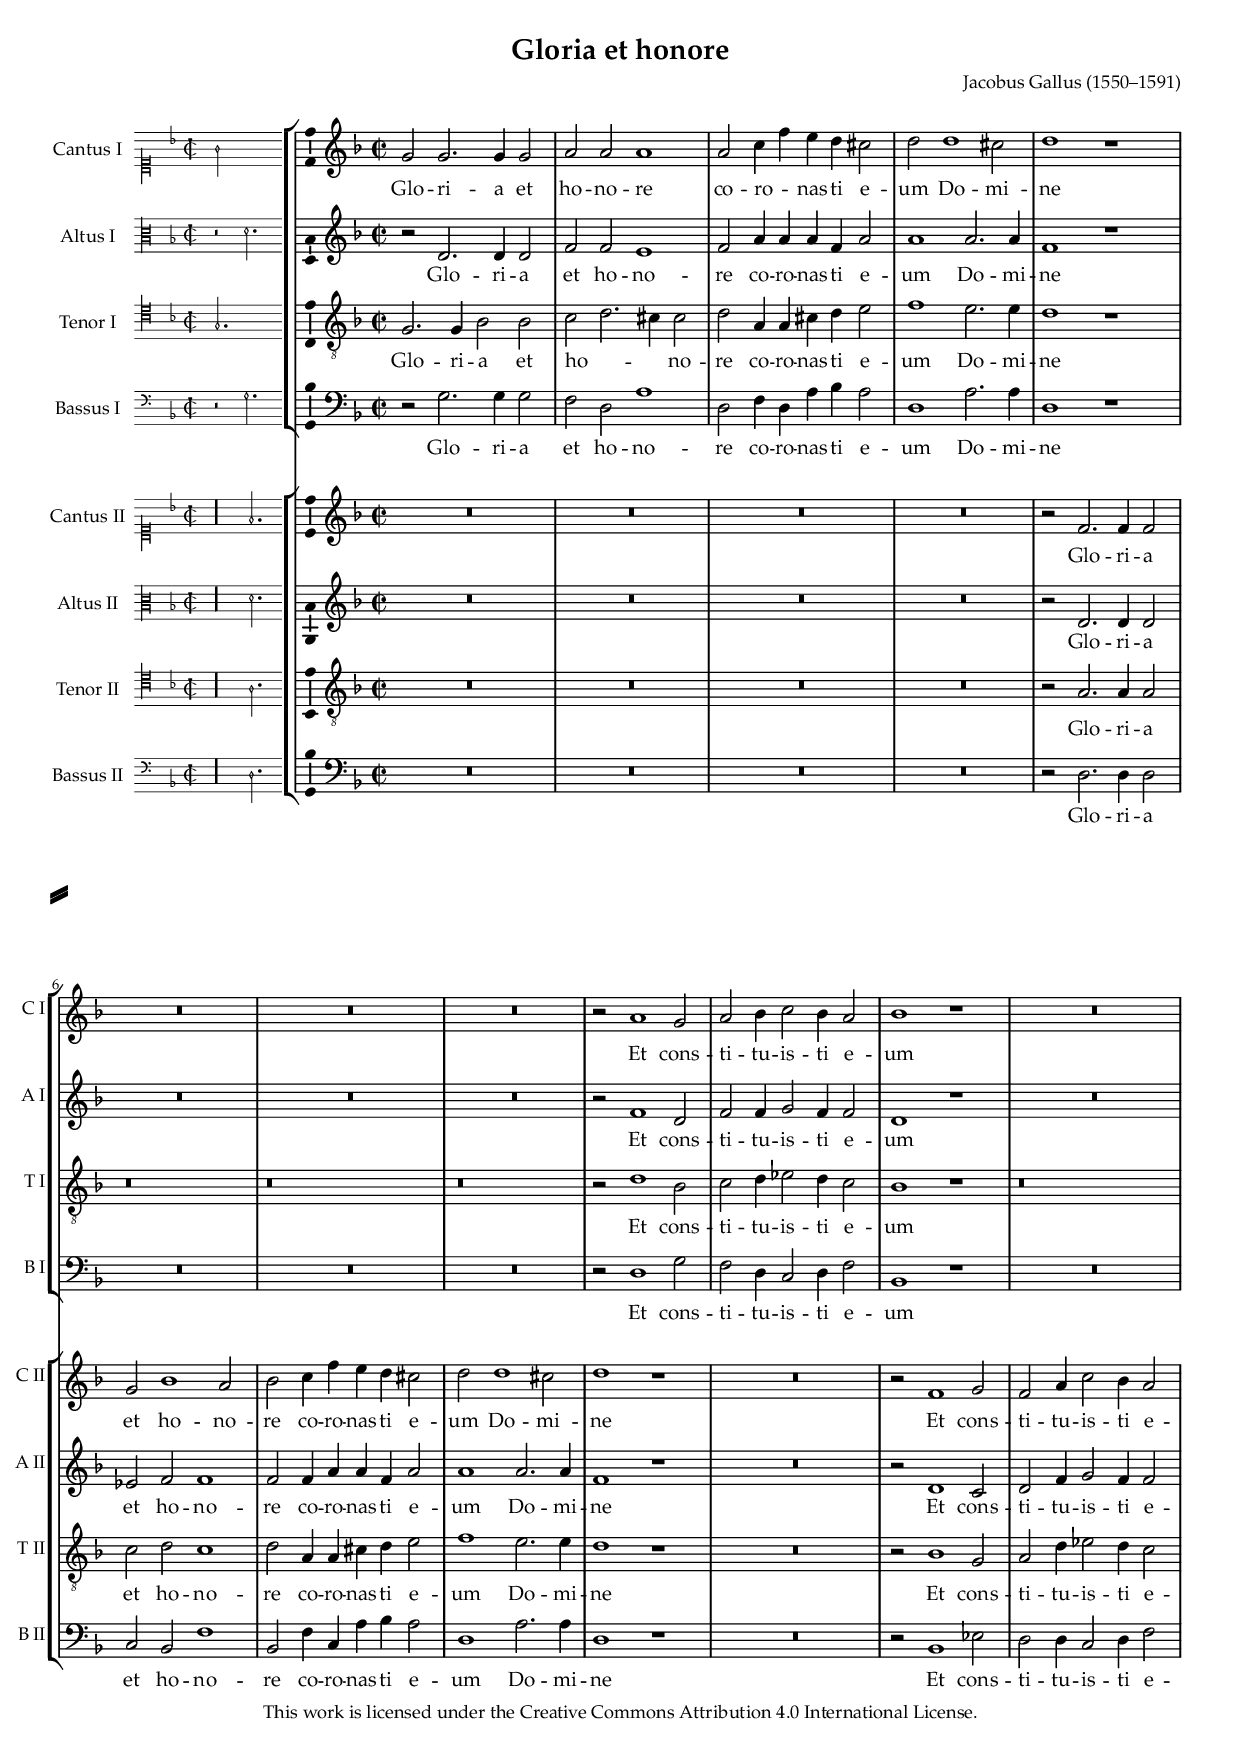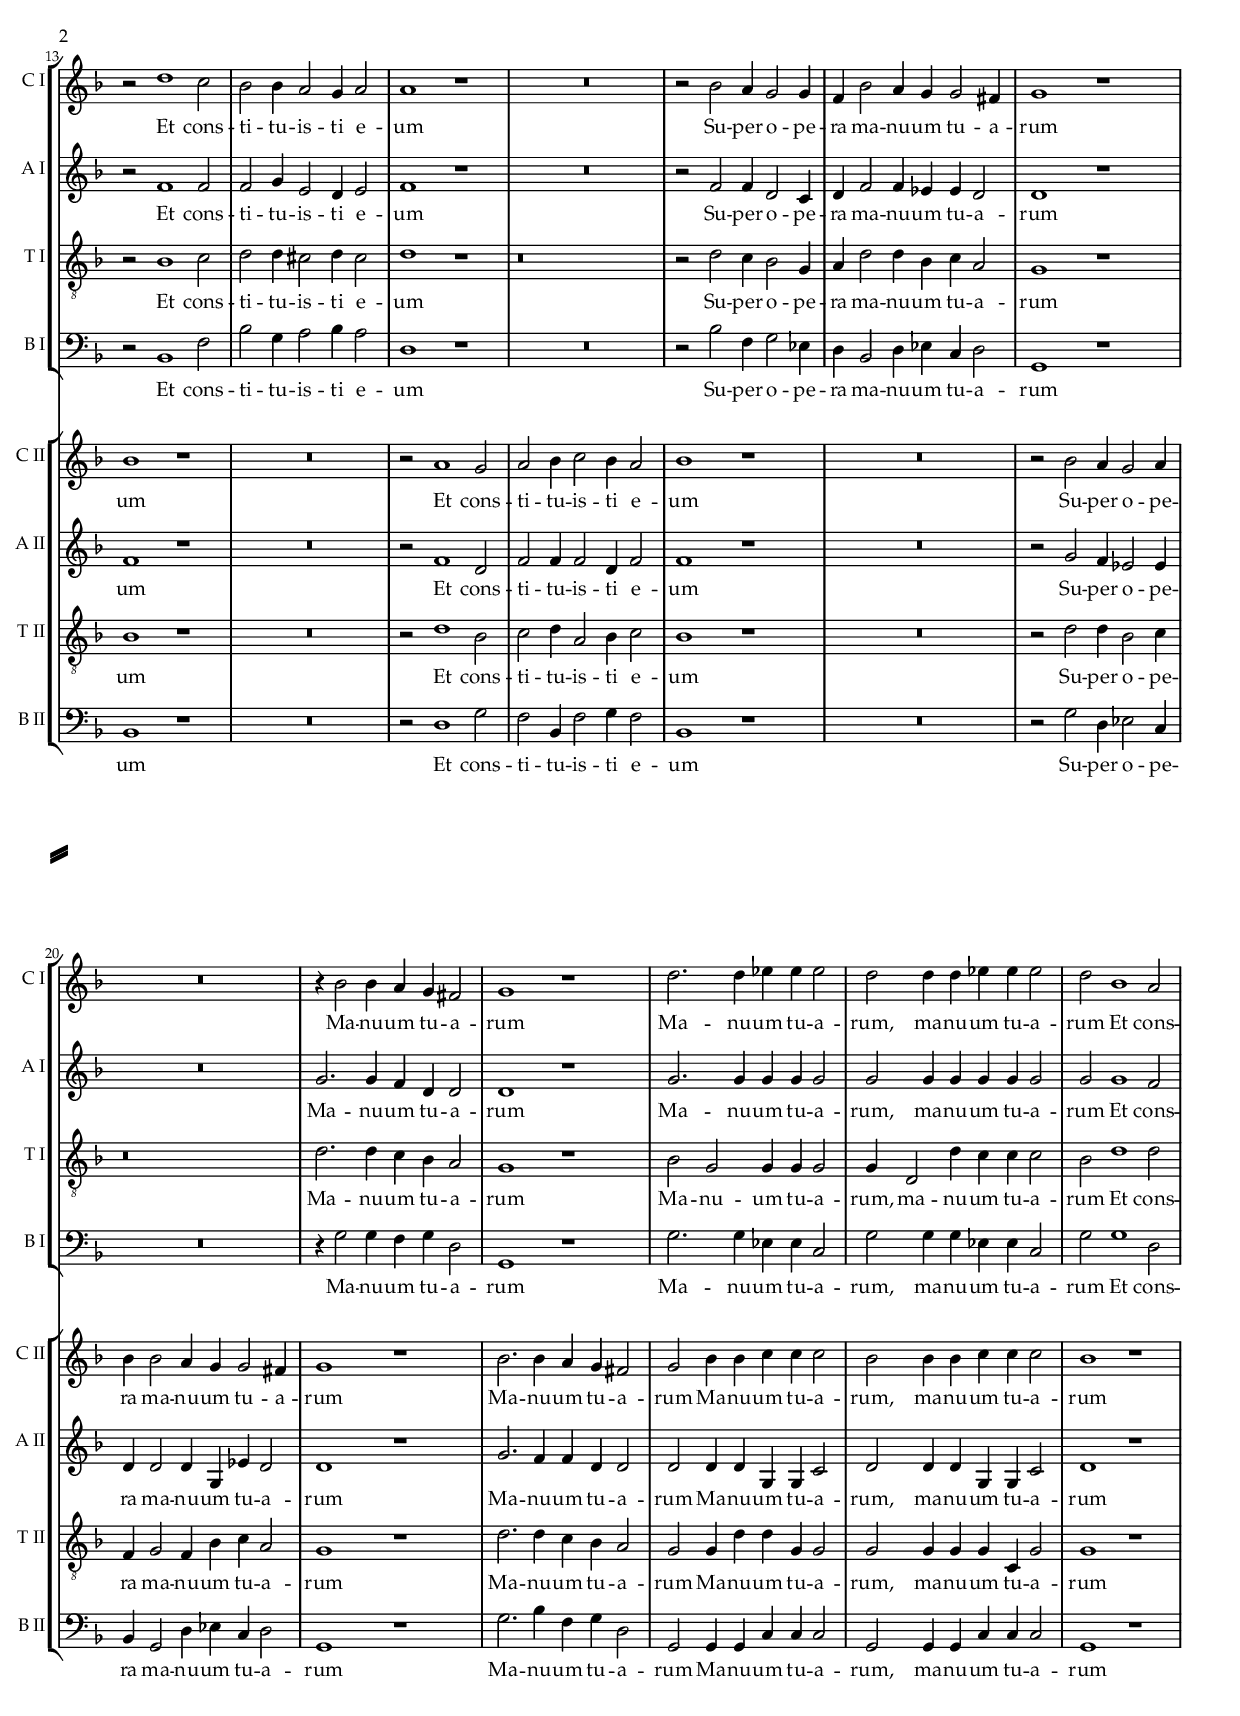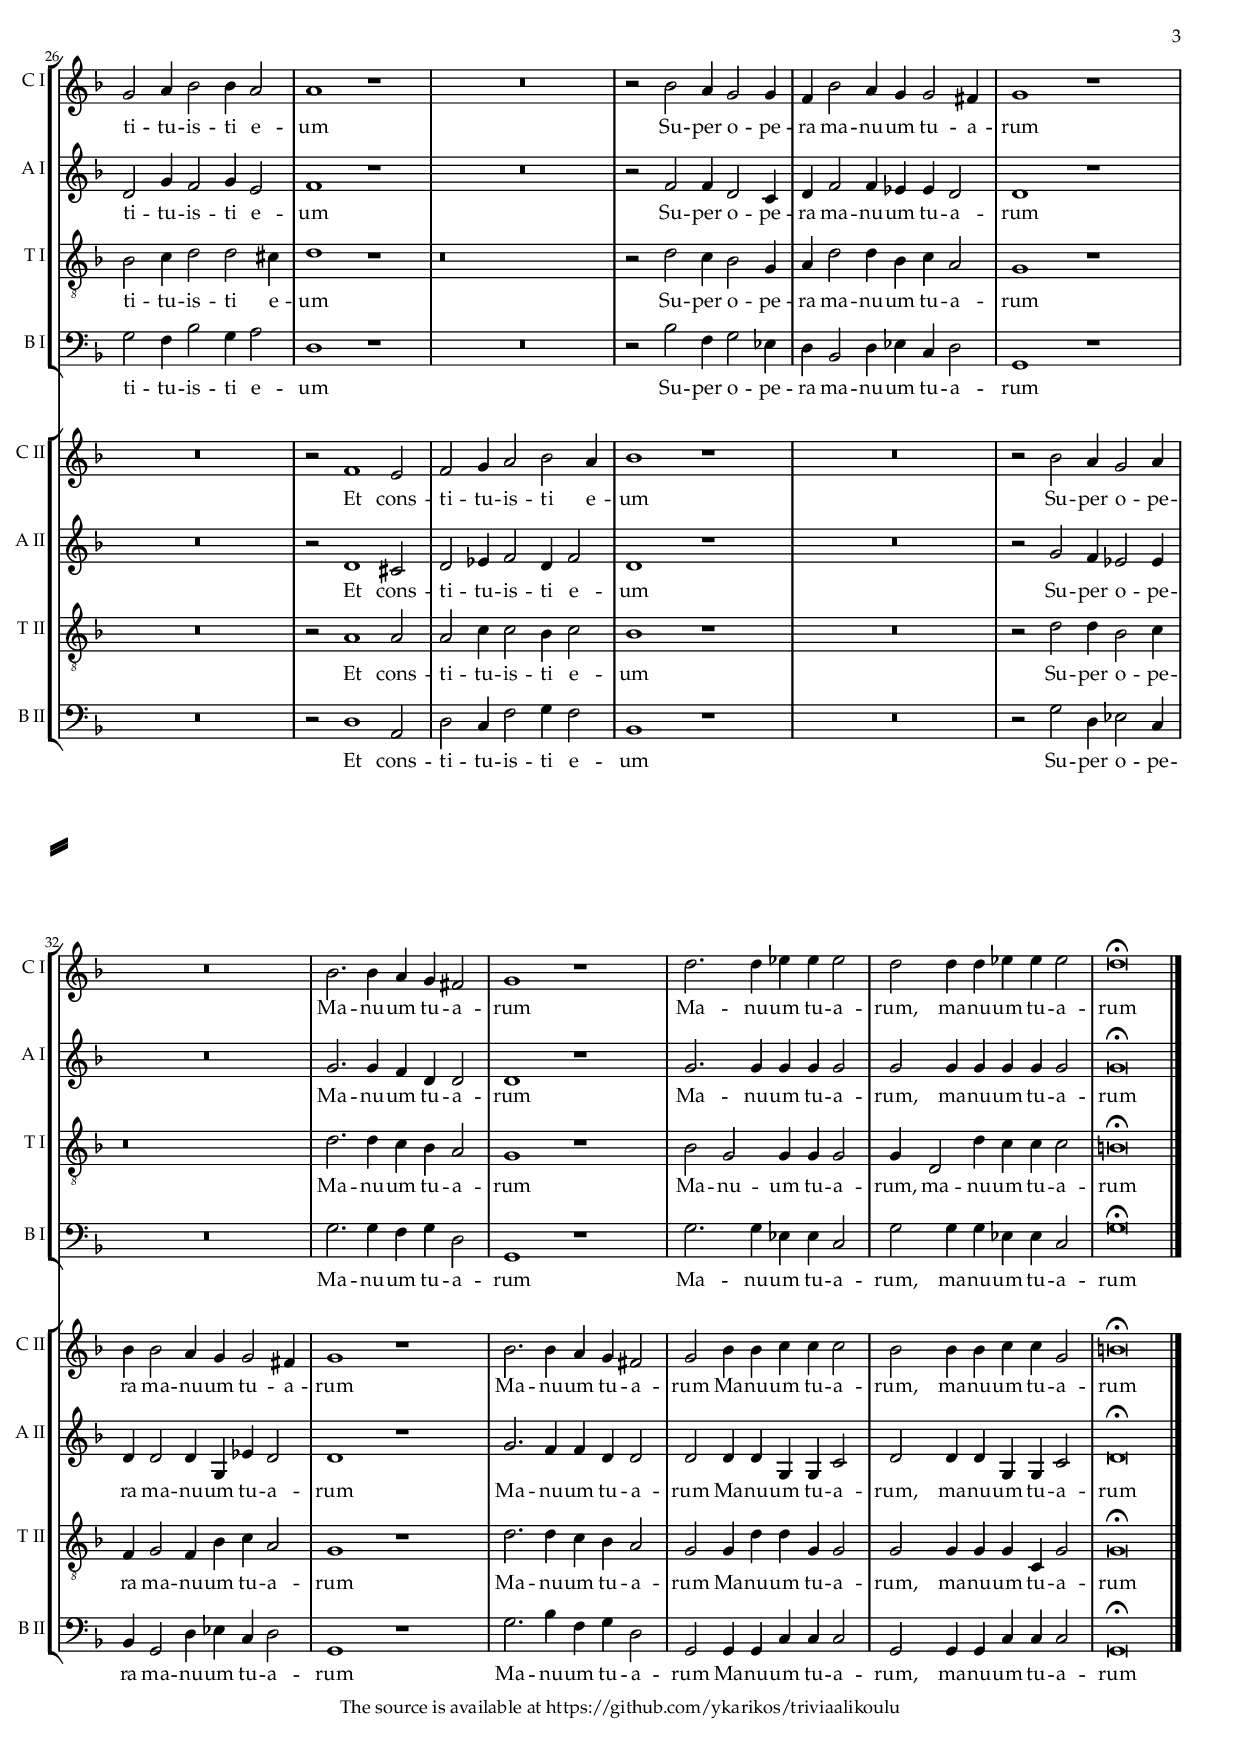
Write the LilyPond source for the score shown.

\version "2.19.49"
\include "suomi.ly"

#(set-global-staff-size 16)

global = {
%  \numericTimeSignature
  \time 2/2
	\set Timing.measureLength = #(ly:make-moment 4/2)
%  \autoBeamOff
  \key d \minor
  \set Staff.midiInstrument = #"voice oohs"
}

stanzaOneLyricsChoirOne = \lyricmode {
	Glo -- ri -- a et ho -- no -- re
	co -- ro -- nas -- ti e -- um Do -- mi -- ne
	Et cons -- ti -- tu -- is -- ti e -- um
	Et cons -- ti -- tu -- is -- ti e -- um
	Su -- per o -- pe -- ra ma -- nu -- um tu -- a -- rum
	Ma -- nu -- um tu -- a -- rum
	Ma -- nu -- um tu -- a -- rum,
	ma -- nu -- um tu -- a -- rum
	Et cons -- ti -- tu -- is -- ti e -- um
	Su -- per o -- pe -- ra ma -- nu -- um tu -- a -- rum
	Ma -- nu -- um tu -- a -- rum
	Ma -- nu -- um tu -- a -- rum,
	ma -- nu -- um tu -- a -- rum
}




% First choir

SopranoOneMusic = \relative c'' {
	\set Staff.instrumentName = #"Cantus I"
	\set Staff.shortInstrumentName = "C I"

	\incipit { \clef "mensural-c1" \key d \minor \time 2/2 g'2 }

	g2 g2. g4 g2 | a a a1 | a2 c4( f) e d cis2 | d d1 cis2 | 
	d1 r1 | R\breve | R\breve | R\breve |
	r2 a1 g2 | a b4 c2 b4 a2 | b1 r1 | R\breve |

% 2
	r2 d1 c2 | b2 b4 a2 g4 a2 | a1 r1 | R\breve |
	r2 b2 a4 g2 g4 | f b2 a4 g g2 fis4 | g1 r1 | R\breve |
	r4 b2 b4 a g fis2 | g1 r1 |
	d'2. d4 es es es2 | d d4 d es es es2 |

% 3
	d2 b1 a2 | g a4 b2 b4 a2 | a1 r1 | R\breve |
	r2 b a4 g2 g4 | f b2 a4 g g2 fis4 | g1 r1 | R\breve |
	b2. b4 a g fis2 | g1 r1
	d'2. d4 es es es2 | d d4 d es es es2 |
	d\breve\fermata \bar "|."
}


AltoOneMusic = \relative c' {
	\set Staff.instrumentName = #"Altus I"
	\set Staff.shortInstrumentName = "A I"

	\incipit { \clef "mensural-c3" \key d \minor \time 2/2 r2 d'2. }

	r2 d2. d4 d2 | f f e1 | f2 a4 a a f a2 | a1 a2. a4 |
	f1 r1 | R\breve | R\breve | R\breve |
	r2 f1 d2 | f2 f4 g2 f4 f2 | d1 r1 | R\breve |

% 2

	r2 f1 f2 | f2 g4 e2 d4 e2 | f1 r | R\breve |
	r2 f2 f4 d2 c4 | d f2 f4 es es d2 | d1 r | R\breve |
	g2. g4 f d d2 | d1 r | g2. g4 g g g2 | g g4 g g g g2 |

% 3

	g2 g1 f2 | d2 g4 f2 g4 e2 | f1 r | R\breve |
	r2 f f4 d2 c4 | d f2 f4 es es d2 | d1 r | R\breve |
	g2. g4 f d d2 | d1 r | g2. g4 g g g2 | g g4 g g g g2 |
	g\breve\fermata \bar "|."
}


TenoreOneMusic = \relative c' {
	\set Staff.instrumentName = #"Tenor I"
	\set Staff.shortInstrumentName = "T I"

	\incipit { \clef "mensural-c4" \key d \minor \time 2/2 g2. }

	\clef "treble_8"
	g2. g4 b2 b | c( d2. cis4) cis2 | d a4 a cis d e2 | f1 e2. e4 |
	d1 r1 | r\breve | r\breve | r\breve |
	r2 d1 b2 | c d4 es2 d4 c2 | b1 r | r\breve |

% 2
	r2 b1 c2 | d d4 cis2 d4 cis2 | d1 r | r\breve |
	r2 d c4 b2 g4 | a d2 d4 b c a2 | g1 r | r\breve |
	d'2. d4 c b a2 | g1 r | b2 g g4 g g2 | g4 d2 d'4 c c c2 |

% 3
	b2 d1 d2 | b c4 d2 d cis4 | d1 r | r\breve |
	r2 d c4 b2 g4 | a d2 d4 b c a2 | g1 r | r\breve |
	d'2. d4 c b a2 | g1 r | b2 g g4 g g2 | g4 d2 d'4 c c c2 |
	h\breve\fermata \bar "|."
}


BassOneMusic = \relative c' {
	\set Staff.instrumentName = #"Bassus I"
	\set Staff.shortInstrumentName = "B I"

	\incipit { \clef "mensural-f" \key d \minor \time 2/2 r2 g2. }

	\clef bass
	r2 g2. g4 g2 | f d a'1 | d,2 f4 d a' b a2 | d,1 a'2. a4 |
	d,1 r1 | R\breve | R\breve | R\breve |
	r2 d1 g2 | f d4 c2 d4 f2 | b,1 r | R\breve |

% 2
	r2 b1 f'2 | b g4 a2 b4 a2 | d,1 r | R\breve |
	r2 b' f4 g2 es4 | d b2 d4 es c d2 | g,1 r | R\breve |
	r4 g'2 g4 f g d2 | g,1 r | g'2. g4 es es c2 | g' g4 g es es c2 |

%3
	g' g1 d2 | g f4 b2 g4 a2 | d,1 r | R\breve |
	r2 b' f4 g2 es4 | d b2 d4 es c d2 | g,1 r | R\breve |
	g'2. g4 f g d2 | g,1 r | g'2. g4 es es c2 | g' g4 g es es c2 |
	g'\breve\fermata \bar "|."
}




% Second choir

SopranoTwoMusic = \relative c' {
	\set Staff.instrumentName = #"Cantus II"
	\set Staff.shortInstrumentName = "C II"

	\incipit { 
		\clef "mensural-c1" \key d \minor \time 2/2
		r\maxima f'2. 
	}

	R\breve | R | R | R | 
	r2 f2. f4 f2 | g b1 a2 | b2 c4 f e d cis2 | d2 d1 cis2 |
	d1 r1 | R\breve | r2 f,1 g2 | f2 a4 c2 b4 a2 |

% 2
	b1 r | R\breve | r2 a1 g2 | a2 b4 c2 b4 a2 | 
	b1 r | R\breve | r2 b2 a4 g2 a4 | b b2 a4 g g2 fis4 |
	g1 r | b2. b4 a g fis2 | g2 b4 b c c c2 | 
	b2 b4 b c c c2 |

% 3
	b1 r | R\breve | r2 f1 e2 | f g4 a2 b a4 |
	b1 r | R\breve | r2 b2 a4 g2 a4 | b b2 a4 g g2 fis4 |
	g1 r | b2. b4 a g fis2 | g2 b4 b c c c2 | 
	b2 b4 b c c g2 |
	h\breve\fermata \bar "|."
}


AltoTwoMusic = \relative c' {
	\set Staff.instrumentName = #"Altus II"
	\set Staff.shortInstrumentName = "A II"

	\incipit { 
		\clef "mensural-c3" \key d \minor \time 2/2 
		r\maxima d'2. 
	}

	R\breve | R | R | R | 
	r2 d2. d4 d2 | es f f1 | f2 f4 a a f a2 | a1 a2. a4 |
	f1 r1 | R\breve | r2 d1 c2 | d f4 g2 f4 f2 |

% 2
	f1 r | R\breve | r2 f1 d2 | f f4 f2 d4 f2 |
	f1 r | R\breve | r2 g f4 es2 es4 | d d2 d4 g, es' d2 |
	d1 r | g2. f4 f d d2 | d d4 d g, g c2 | d d4 d g, g c2 |

% 3
	d1 r | R\breve | r2 d1 cis2 | d2 es4 f2 d4 f2 |
	d1 r | R\breve | r2 g f4 es2 es4 | d d2 d4 g, es' d2 |
	d1 r | g2. f4 f d d2 | d d4 d g, g c2 | d d4 d g, g c2 |
	d\breve\fermata \bar "|."
}


TenoreTwoMusic = \relative c' {
	\set Staff.instrumentName = #"Tenor II"
	\set Staff.shortInstrumentName = "T II"

	\incipit { 
		\clef "mensural-c4" \key d \minor \time 2/2 
		r\maxima a2.
	}

	\clef "treble_8"
	R\breve | R | R | R | 
	r2 a2. a4 a 2 | c d c1 | d2 a4 a cis d e2 | f1 e2. e4 |
	d1 r | R\breve | r2 b1 g2 | a d4 es2 d4 c2 |

% 2
	b1 r | R\breve | r2 d1 b2 | c d4 a2 b4 c2 |
	b1 r | R\breve | r2 d2 d4 b2 c4 | f, g2 f4 b c a2 |
	g1 r | d'2. d4 c b a2 | g g4 d' d g, g2 | g g4 g g c, g'2 |

% 3
	g1 r | R\breve | r2 a1 a2 | a c4 c2 b4 c2 |
	b1 r | R\breve | r2 d2 d4 b2 c4 | f, g2 f4 b c a2 |
	g1 r | d'2. d4 c b a2 | g g4 d' d g, g2 | g g4 g g c, g'2 |
	g\breve\fermata \bar "|."
}



BassTwoMusic = \relative c {
	\set Staff.instrumentName = #"Bassus II"
	\set Staff.shortInstrumentName = "B II"

	\incipit { 
		\clef "mensural-f" \key d \minor \time 2/2 
		r\maxima d2. 
	}

	\clef bass
	R\breve | R | R | R | 
	r2 d2. d4 d2 | c b f'1 | b,2 f'4 c a' b a2 | d,1 a'2. a4 |
	d,1 r | R\breve | r2 b1 es2 | d d4 c2 d4 f2 |

% 2
	b,1 r | R\breve | r2 d1 g2 | f b,4 f'2 g4 f2 |
	b,1 r | R\breve | r2 g' d4 es2 c4 | b g2 d'4 es c d2 |
	g,1 r | g'2.  b4 f g d2 | g,2 g4 g c c c2 | g g4 g c c c2 |

% 3
	g1 r  | R\breve | r2 d'1 a2 | d c4 f2 g4 f2 | 
	b,1 r | R\breve | r2 g' d4 es2 c4 | b g2 d'4 es c d2 |
	g,1 r | g'2. b4 f g d2 | g,2 g4 g c c c2 | g g4 g c c c2 |
	g\breve\fermata \bar "|."
}



#(set-global-staff-size 16)

\header {
  title = "Gloria et honore"
%  subtitle = ""
  composer = "Jacobus Gallus (1550–1591)"
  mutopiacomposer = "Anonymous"
%  instrument = "Voice (SATB)"
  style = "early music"
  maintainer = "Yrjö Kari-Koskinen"
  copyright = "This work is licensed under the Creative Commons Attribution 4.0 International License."
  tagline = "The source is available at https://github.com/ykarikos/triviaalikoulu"
}

\paper {
	system-separator-markup = \slashSeparator
    #(define fonts
        (make-pango-font-tree "Palatino"
                              "Nimbus Sans"
                              "Luxi Mono"
                              (/ staff-height pt 20)))
}



\score {
<<
  \new StaffGroup = choirOneStaff <<
    \new Staff <<
      \new Voice = "Soprano" {
		\global
        \SopranoOneMusic
      }
     \new Lyrics \lyricsto "Soprano" {
       \stanzaOneLyricsChoirOne
     }
    >>
    \new Staff <<
      \new Voice = "Alto" {
        \global
        \AltoOneMusic
      }
     \new Lyrics \lyricsto "Alto" {
       \stanzaOneLyricsChoirOne
     }
    >>
    \new Staff <<
      \new Voice = "Tenore" {
        \global
        \TenoreOneMusic
      }
      \new Lyrics \lyricsto "Tenore" {
       \stanzaOneLyricsChoirOne
      }
    >>
    \new Staff <<
      \new Voice = "Bass" {
        \global
        \BassOneMusic
      }
      \new Lyrics \lyricsto "Bass" {
       \stanzaOneLyricsChoirOne
      }
    >>
  >>

  \new StaffGroup = choirTwoStaff <<
    \new Staff <<
      \new Voice = "SopranoTwo" {
		\global
        \SopranoTwoMusic
      }
     \new Lyrics \lyricsto "SopranoTwo" {
       \stanzaOneLyricsChoirOne
     }
    >>
    \new Staff <<
      \new Voice = "AltoTwo" {
        \global
        \AltoTwoMusic
      }
     \new Lyrics \lyricsto "AltoTwo" {
       \stanzaOneLyricsChoirOne
     }
    >>
    \new Staff <<
      \new Voice = "TenoreTwo" {
        \global
        \TenoreTwoMusic
      }
      \new Lyrics \lyricsto "TenoreTwo" {
       \stanzaOneLyricsChoirOne
      }
    >>
    \new Staff <<
      \new Voice = "BassTwo" {
        \global
        \BassTwoMusic
      }
      \new Lyrics \lyricsto "BassTwo" {
       \stanzaOneLyricsChoirOne
      }
    >>
  >>
>>

  \layout {
    \context {
      \Voice
      \consists "Ambitus_engraver"
		\hide Slur
    }
    indent = 4\cm
    incipit-width = 2.5\cm
    \context {
     \Score
     \override VerticalAxisGroup.remove-first = ##t
    }
  }
}
